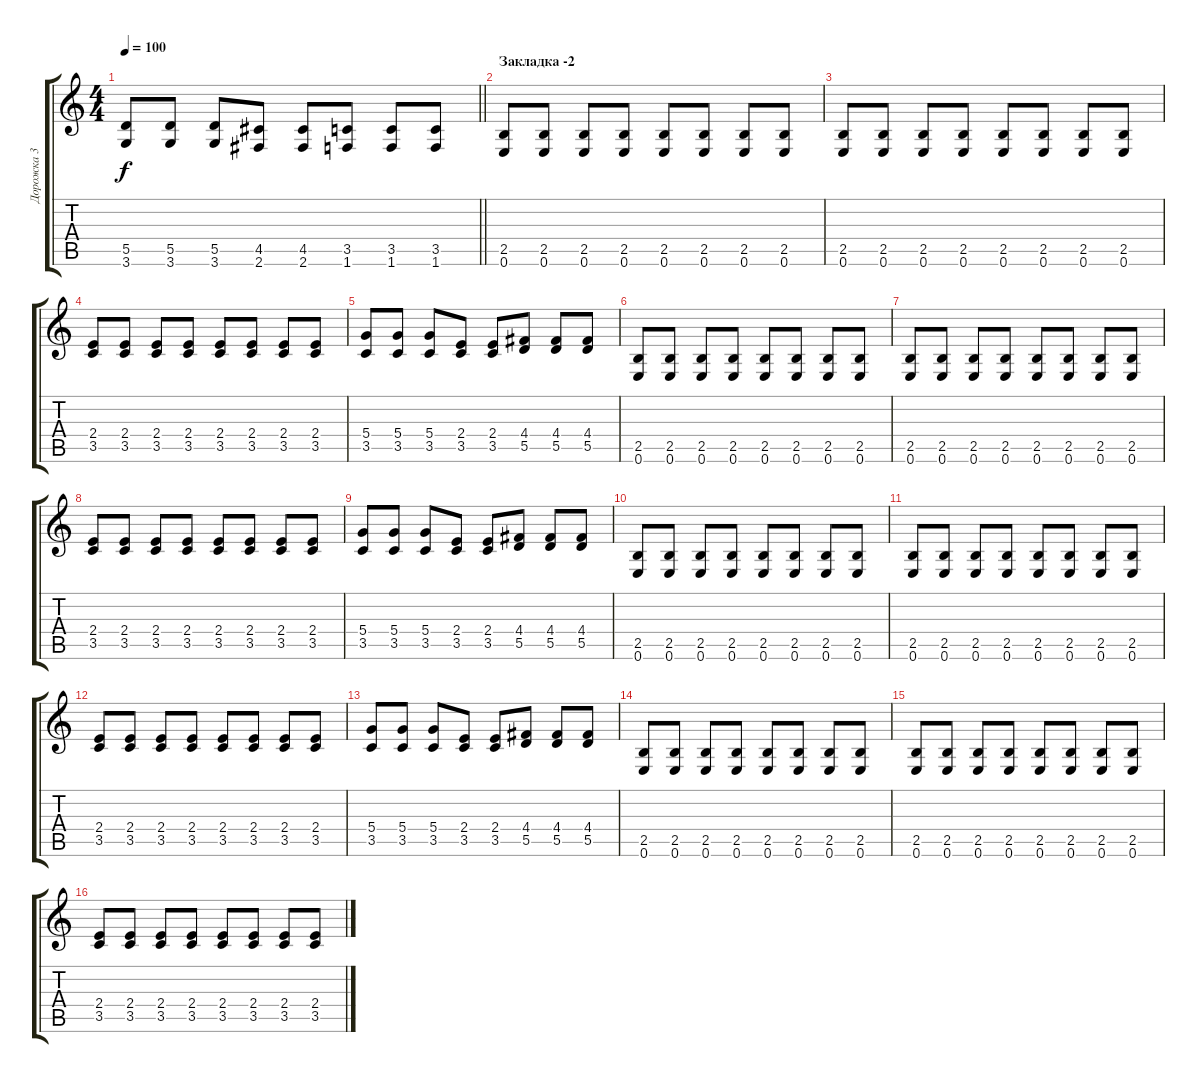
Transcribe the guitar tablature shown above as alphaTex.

\track ("Дорожка 3" "Дорожка 3") {instrument distortionguitar}
\staff {score tabs}
\tuning (E4 B3 G3 D3 A2 E2) {hide}
\ts (4 4)
\tempo 100
\clef g2
\barLineRight lightlight
\ks c
(5.5 3.6).8{dy f} (5.5 3.6).8 (5.5 3.6).8 (4.5 2.6).8 (4.5 2.6).8 (3.5 1.6).8 (3.5 1.6).8 (3.5 1.6).8 |
\section ("" "Закладка -2")
(2.5 0.6).8 (2.5 0.6).8 (2.5 0.6).8 (2.5 0.6).8 (2.5 0.6).8 (2.5 0.6).8 (2.5 0.6).8 (2.5 0.6).8 |
(2.5 0.6).8 (2.5 0.6).8 (2.5 0.6).8 (2.5 0.6).8 (2.5 0.6).8 (2.5 0.6).8 (2.5 0.6).8 (2.5 0.6).8 |
(2.4 3.5).8 (2.4 3.5).8 (2.4 3.5).8 (2.4 3.5).8 (2.4 3.5).8 (2.4 3.5).8 (2.4 3.5).8 (2.4 3.5).8 |
(5.4 3.5).8 (5.4 3.5).8 (5.4 3.5).8 (2.4 3.5).8 (2.4 3.5).8 (4.4 5.5).8 (4.4 5.5).8 (4.4 5.5).8 |
(2.5 0.6).8 (2.5 0.6).8 (2.5 0.6).8 (2.5 0.6).8 (2.5 0.6).8 (2.5 0.6).8 (2.5 0.6).8 (2.5 0.6).8 |
(2.5 0.6).8 (2.5 0.6).8 (2.5 0.6).8 (2.5 0.6).8 (2.5 0.6).8 (2.5 0.6).8 (2.5 0.6).8 (2.5 0.6).8 |
(2.4 3.5).8 (2.4 3.5).8 (2.4 3.5).8 (2.4 3.5).8 (2.4 3.5).8 (2.4 3.5).8 (2.4 3.5).8 (2.4 3.5).8 |
(5.4 3.5).8 (5.4 3.5).8 (5.4 3.5).8 (2.4 3.5).8 (2.4 3.5).8 (4.4 5.5).8 (4.4 5.5).8 (4.4 5.5).8 |
(2.5 0.6).8 (2.5 0.6).8 (2.5 0.6).8 (2.5 0.6).8 (2.5 0.6).8 (2.5 0.6).8 (2.5 0.6).8 (2.5 0.6).8 |
(2.5 0.6).8 (2.5 0.6).8 (2.5 0.6).8 (2.5 0.6).8 (2.5 0.6).8 (2.5 0.6).8 (2.5 0.6).8 (2.5 0.6).8 |
(2.4 3.5).8 (2.4 3.5).8 (2.4 3.5).8 (2.4 3.5).8 (2.4 3.5).8 (2.4 3.5).8 (2.4 3.5).8 (2.4 3.5).8 |
(5.4 3.5).8 (5.4 3.5).8 (5.4 3.5).8 (2.4 3.5).8 (2.4 3.5).8 (4.4 5.5).8 (4.4 5.5).8 (4.4 5.5).8 |
(2.5 0.6).8 (2.5 0.6).8 (2.5 0.6).8 (2.5 0.6).8 (2.5 0.6).8 (2.5 0.6).8 (2.5 0.6).8 (2.5 0.6).8 |
(2.5 0.6).8 (2.5 0.6).8 (2.5 0.6).8 (2.5 0.6).8 (2.5 0.6).8 (2.5 0.6).8 (2.5 0.6).8 (2.5 0.6).8 |
(2.4 3.5).8 (2.4 3.5).8 (2.4 3.5).8 (2.4 3.5).8 (2.4 3.5).8 (2.4 3.5).8 (2.4 3.5).8 (2.4 3.5).8
